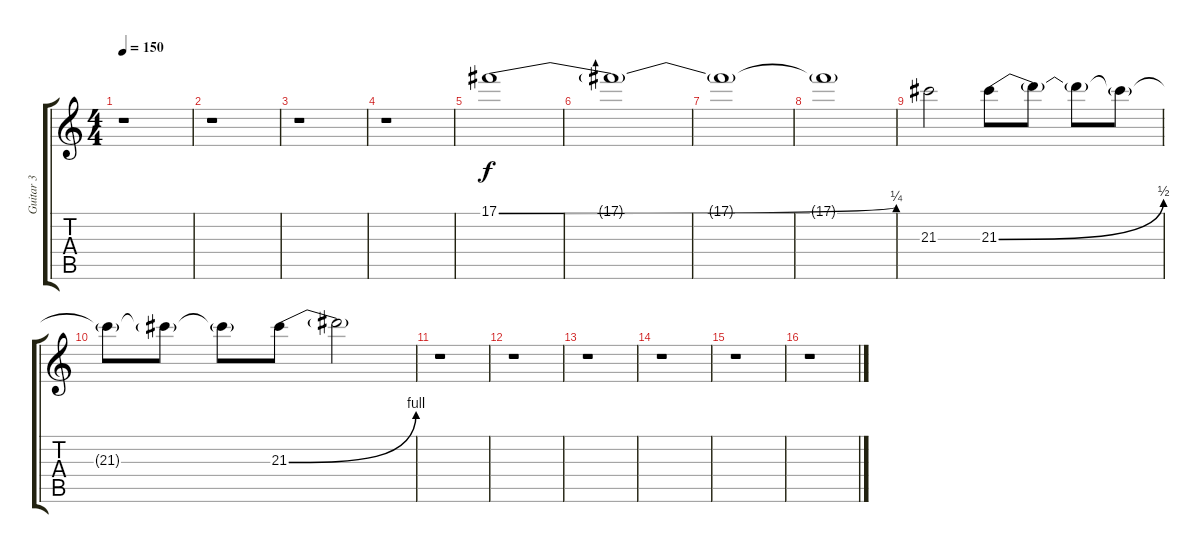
\track ("Guitar 3" "Guitar 3") {instrument electricguitarclean}
\staff {score tabs}
\tuning (Db4 Ab3 E3 B2 Gb2 Db2) {hide}
\ts (4 4)
\tempo 150
\clef g2
\ks c
r.1{dy f} |
r.1 |
r.1 |
r.1 |
17.1{be (bend 0 0 60 1)}.1{instrument distortionguitar} |
17.1{t}.1 |
17.1{t}.1 |
17.1{t}.1 |
21.3.2 21.3{be (bend 0 0 60 2)}.8 21.3{t}.8 21.3{t}.8 21.3{t}.8 |
21.3{t}.8 21.3{t}.8 21.3{t}.8 21.3{be (bend 0 0 60 4)}.8 21.3{t}.2 |
r.1 |
r.1 |
r.1 |
r.1 |
r.1 |
r.1
